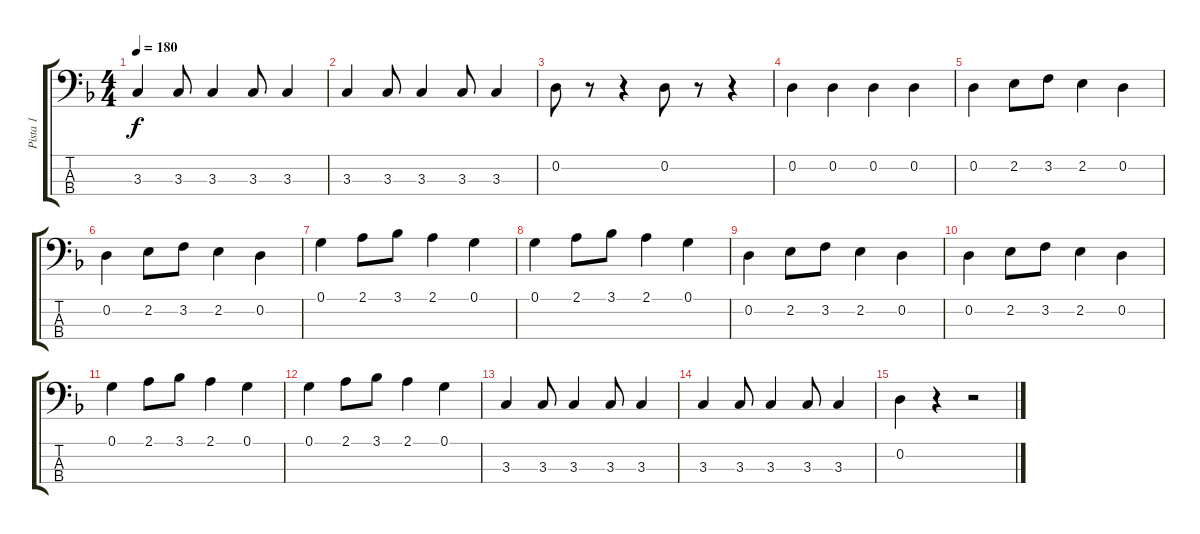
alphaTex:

\track ("Pista 1" "Pista 1") {instrument electricbassfinger}
\staff {score tabs}
\tuning (G2 D2 A1 E1) {hide}
\ts (4 4)
\tempo 180
\clef f4
\ks dminor
3.3.4{dy f} 3.3.8 3.3.4 3.3.8 3.3.4 |
3.3.4 3.3.8 3.3.4 3.3.8 3.3.4 |
0.2.8 r.8 r.4 0.2.8 r.8 r.4 |
0.2.4 0.2.4 0.2.4 0.2.4 |
0.2.4 2.2.8 3.2.8 2.2.4 0.2.4 |
0.2.4 2.2.8 3.2.8 2.2.4 0.2.4 |
0.1.4 2.1.8 3.1.8 2.1.4 0.1.4 |
0.1.4 2.1.8 3.1.8 2.1.4 0.1.4 |
0.2.4 2.2.8 3.2.8 2.2.4 0.2.4 |
0.2.4 2.2.8 3.2.8 2.2.4 0.2.4 |
0.1.4 2.1.8 3.1.8 2.1.4 0.1.4 |
0.1.4 2.1.8 3.1.8 2.1.4 0.1.4 |
3.3.4 3.3.8 3.3.4 3.3.8 3.3.4 |
3.3.4 3.3.8 3.3.4 3.3.8 3.3.4 |
0.2.4 r.4 r.2
